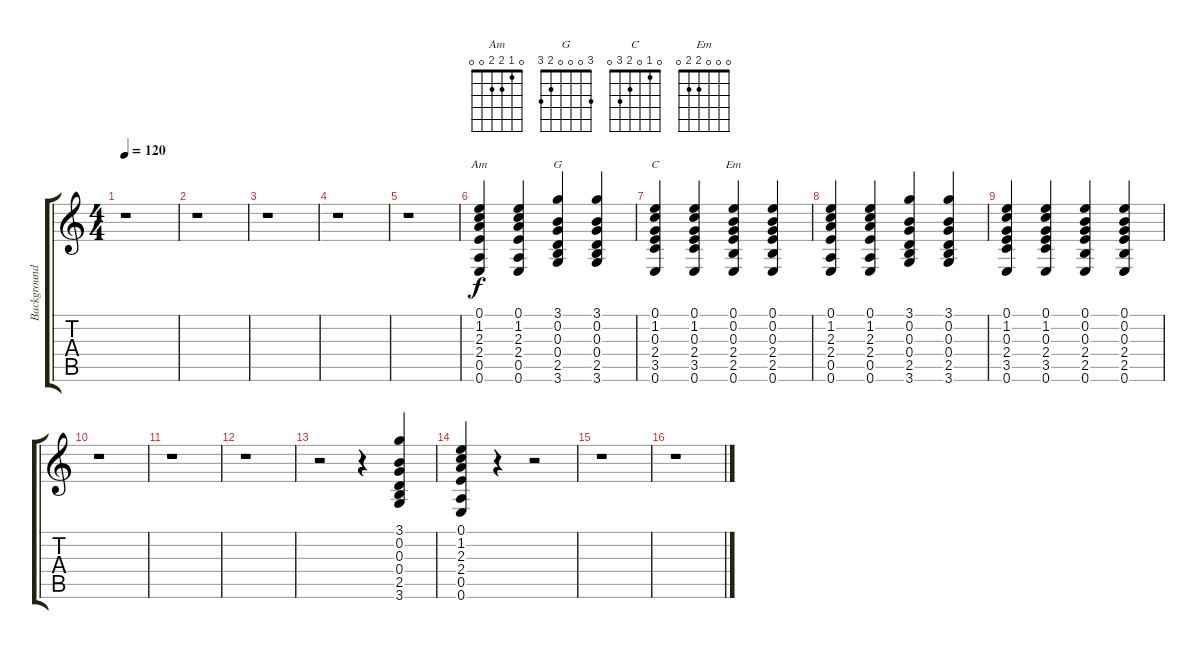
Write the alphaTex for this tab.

\track ("Background guitar" "Background") {instrument electricguitarclean}
\staff {score tabs}
\tuning (E4 B3 G3 D3 A2 E2) {hide}
\chord ("Am" 0 1 2 2 0 0)
\chord ("G" 3 0 0 0 2 3)
\chord ("C" 0 1 0 2 3 0)
\chord ("Em" 0 0 0 2 2 0)
\ts (4 4)
\tempo 120
\clef g2
\ks c
r.1{dy f} |
r.1 |
r.1 |
r.1 |
r.1 |
(0.1 1.2 2.3 2.4 0.5 0.6).4{ch "Am"} (0.1 1.2 2.3 2.4 0.5 0.6).4 (3.1 0.2 0.3 0.4 2.5 3.6).4{ch "G"} (3.1 0.2 0.3 0.4 2.5 3.6).4 |
(0.1 1.2 0.3 2.4 3.5 0.6).4{ch "C"} (0.1 1.2 0.3 2.4 3.5 0.6).4 (0.1 0.2 0.3 2.4 2.5 0.6).4{ch "Em"} (0.1 0.2 0.3 2.4 2.5 0.6).4 |
(0.1 1.2 2.3 2.4 0.5 0.6).4 (0.1 1.2 2.3 2.4 0.5 0.6).4 (3.1 0.2 0.3 0.4 2.5 3.6).4 (3.1 0.2 0.3 0.4 2.5 3.6).4 |
(0.1 1.2 0.3 2.4 3.5 0.6).4 (0.1 1.2 0.3 2.4 3.5 0.6).4 (0.1 0.2 0.3 2.4 2.5 0.6).4 (0.1 0.2 0.3 2.4 2.5 0.6).4 |
r.1 |
r.1 |
r.1 |
r.2 r.4 (3.1 0.2 0.3 0.4 2.5 3.6).4 |
(0.1 1.2 2.3 2.4 0.5 0.6).4 r.4 r.2 |
r.1 |
r.1
